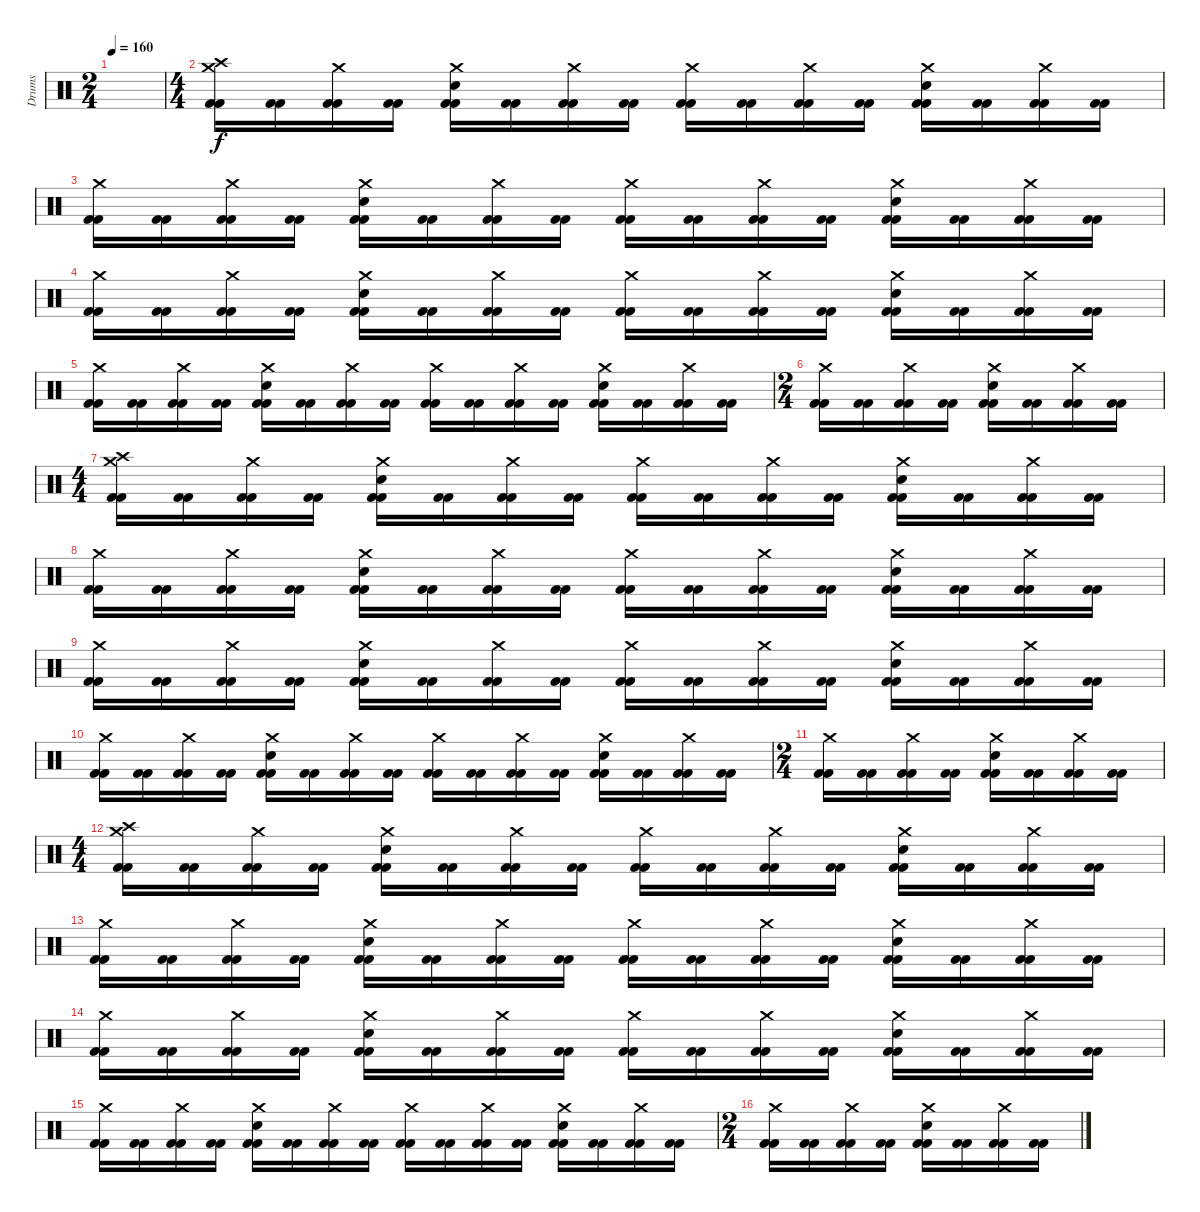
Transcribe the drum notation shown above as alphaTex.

\track ("Drums" "Drums") {instrument percussion}
\staff {score}
\articulation defaults
\ts (2 4)
\tempo 160
\clef neutral
\ks c
|
\ts (4 4)
("Kick (hit) 2" "Crash medium (hit)" "Crash high (hit)" "Kick (hit) 2").16 ("Kick (hit) 2" "Kick (hit) 2").16 ("Kick (hit) 2" "Crash medium (hit)" "Kick (hit) 2").16 ("Kick (hit) 2" "Kick (hit) 2").16 ("Kick (hit) 2" "Crash medium (hit)" "Electric Snare (hit)" "Kick (hit) 2").16 ("Kick (hit) 2" "Kick (hit) 2").16 ("Kick (hit) 2" "Crash medium (hit)" "Kick (hit) 2").16 ("Kick (hit) 2" "Kick (hit) 2").16 ("Kick (hit) 2" "Crash medium (hit)" "Kick (hit) 2").16 ("Kick (hit) 2" "Kick (hit) 2").16 ("Kick (hit) 2" "Crash medium (hit)" "Kick (hit) 2").16 ("Kick (hit) 2" "Kick (hit) 2").16 ("Kick (hit) 2" "Crash medium (hit)" "Electric Snare (hit)" "Kick (hit) 2").16 ("Kick (hit) 2" "Kick (hit) 2").16 ("Kick (hit) 2" "Crash medium (hit)" "Kick (hit) 2").16 ("Kick (hit) 2" "Kick (hit) 2").16 |
("Kick (hit) 2" "Crash medium (hit)" "Kick (hit) 2").16 ("Kick (hit) 2" "Kick (hit) 2").16 ("Kick (hit) 2" "Crash medium (hit)" "Kick (hit) 2").16 ("Kick (hit) 2" "Kick (hit) 2").16 ("Kick (hit) 2" "Crash medium (hit)" "Electric Snare (hit)" "Kick (hit) 2").16 ("Kick (hit) 2" "Kick (hit) 2").16 ("Kick (hit) 2" "Crash medium (hit)" "Kick (hit) 2").16 ("Kick (hit) 2" "Kick (hit) 2").16 ("Kick (hit) 2" "Crash medium (hit)" "Kick (hit) 2").16 ("Kick (hit) 2" "Kick (hit) 2").16 ("Kick (hit) 2" "Crash medium (hit)" "Kick (hit) 2").16 ("Kick (hit) 2" "Kick (hit) 2").16 ("Kick (hit) 2" "Crash medium (hit)" "Electric Snare (hit)" "Kick (hit) 2").16 ("Kick (hit) 2" "Kick (hit) 2").16 ("Kick (hit) 2" "Crash medium (hit)" "Kick (hit) 2").16 ("Kick (hit) 2" "Kick (hit) 2").16 |
("Kick (hit) 2" "Crash medium (hit)" "Kick (hit) 2").16 ("Kick (hit) 2" "Kick (hit) 2").16 ("Kick (hit) 2" "Crash medium (hit)" "Kick (hit) 2").16 ("Kick (hit) 2" "Kick (hit) 2").16 ("Kick (hit) 2" "Crash medium (hit)" "Electric Snare (hit)" "Kick (hit) 2").16 ("Kick (hit) 2" "Kick (hit) 2").16 ("Kick (hit) 2" "Crash medium (hit)" "Kick (hit) 2").16 ("Kick (hit) 2" "Kick (hit) 2").16 ("Kick (hit) 2" "Crash medium (hit)" "Kick (hit) 2").16 ("Kick (hit) 2" "Kick (hit) 2").16 ("Kick (hit) 2" "Crash medium (hit)" "Kick (hit) 2").16 ("Kick (hit) 2" "Kick (hit) 2").16 ("Kick (hit) 2" "Crash medium (hit)" "Electric Snare (hit)" "Kick (hit) 2").16 ("Kick (hit) 2" "Kick (hit) 2").16 ("Kick (hit) 2" "Crash medium (hit)" "Kick (hit) 2").16 ("Kick (hit) 2" "Kick (hit) 2").16 |
("Kick (hit) 2" "Crash medium (hit)" "Kick (hit) 2").16 ("Kick (hit) 2" "Kick (hit) 2").16 ("Kick (hit) 2" "Crash medium (hit)" "Kick (hit) 2").16 ("Kick (hit) 2" "Kick (hit) 2").16 ("Kick (hit) 2" "Crash medium (hit)" "Electric Snare (hit)" "Kick (hit) 2").16 ("Kick (hit) 2" "Kick (hit) 2").16 ("Kick (hit) 2" "Crash medium (hit)" "Kick (hit) 2").16 ("Kick (hit) 2" "Kick (hit) 2").16 ("Kick (hit) 2" "Crash medium (hit)" "Kick (hit) 2").16 ("Kick (hit) 2" "Kick (hit) 2").16 ("Kick (hit) 2" "Crash medium (hit)" "Kick (hit) 2").16 ("Kick (hit) 2" "Kick (hit) 2").16 ("Kick (hit) 2" "Crash medium (hit)" "Electric Snare (hit)" "Kick (hit) 2").16 ("Kick (hit) 2" "Kick (hit) 2").16 ("Kick (hit) 2" "Crash medium (hit)" "Kick (hit) 2").16 ("Kick (hit) 2" "Kick (hit) 2").16 |
\ts (2 4)
("Kick (hit) 2" "Crash medium (hit)" "Kick (hit) 2").16 ("Kick (hit) 2" "Kick (hit) 2").16 ("Kick (hit) 2" "Crash medium (hit)" "Kick (hit) 2").16 ("Kick (hit) 2" "Kick (hit) 2").16 ("Kick (hit) 2" "Crash medium (hit)" "Electric Snare (hit)" "Kick (hit) 2").16 ("Kick (hit) 2" "Kick (hit) 2").16 ("Kick (hit) 2" "Crash medium (hit)" "Kick (hit) 2").16 ("Kick (hit) 2" "Kick (hit) 2").16 |
\ts (4 4)
("Kick (hit) 2" "Crash medium (hit)" "Crash high (hit)" "Kick (hit) 2").16 ("Kick (hit) 2" "Kick (hit) 2").16 ("Kick (hit) 2" "Crash medium (hit)" "Kick (hit) 2").16 ("Kick (hit) 2" "Kick (hit) 2").16 ("Kick (hit) 2" "Crash medium (hit)" "Electric Snare (hit)" "Kick (hit) 2").16 ("Kick (hit) 2" "Kick (hit) 2").16 ("Kick (hit) 2" "Crash medium (hit)" "Kick (hit) 2").16 ("Kick (hit) 2" "Kick (hit) 2").16 ("Kick (hit) 2" "Crash medium (hit)" "Kick (hit) 2").16 ("Kick (hit) 2" "Kick (hit) 2").16 ("Kick (hit) 2" "Crash medium (hit)" "Kick (hit) 2").16 ("Kick (hit) 2" "Kick (hit) 2").16 ("Kick (hit) 2" "Crash medium (hit)" "Electric Snare (hit)" "Kick (hit) 2").16 ("Kick (hit) 2" "Kick (hit) 2").16 ("Kick (hit) 2" "Crash medium (hit)" "Kick (hit) 2").16 ("Kick (hit) 2" "Kick (hit) 2").16 |
("Kick (hit) 2" "Crash medium (hit)" "Kick (hit) 2").16 ("Kick (hit) 2" "Kick (hit) 2").16 ("Kick (hit) 2" "Crash medium (hit)" "Kick (hit) 2").16 ("Kick (hit) 2" "Kick (hit) 2").16 ("Kick (hit) 2" "Crash medium (hit)" "Electric Snare (hit)" "Kick (hit) 2").16 ("Kick (hit) 2" "Kick (hit) 2").16 ("Kick (hit) 2" "Crash medium (hit)" "Kick (hit) 2").16 ("Kick (hit) 2" "Kick (hit) 2").16 ("Kick (hit) 2" "Crash medium (hit)" "Kick (hit) 2").16 ("Kick (hit) 2" "Kick (hit) 2").16 ("Kick (hit) 2" "Crash medium (hit)" "Kick (hit) 2").16 ("Kick (hit) 2" "Kick (hit) 2").16 ("Kick (hit) 2" "Crash medium (hit)" "Electric Snare (hit)" "Kick (hit) 2").16 ("Kick (hit) 2" "Kick (hit) 2").16 ("Kick (hit) 2" "Crash medium (hit)" "Kick (hit) 2").16 ("Kick (hit) 2" "Kick (hit) 2").16 |
("Kick (hit) 2" "Crash medium (hit)" "Kick (hit) 2").16 ("Kick (hit) 2" "Kick (hit) 2").16 ("Kick (hit) 2" "Crash medium (hit)" "Kick (hit) 2").16 ("Kick (hit) 2" "Kick (hit) 2").16 ("Kick (hit) 2" "Crash medium (hit)" "Electric Snare (hit)" "Kick (hit) 2").16 ("Kick (hit) 2" "Kick (hit) 2").16 ("Kick (hit) 2" "Crash medium (hit)" "Kick (hit) 2").16 ("Kick (hit) 2" "Kick (hit) 2").16 ("Kick (hit) 2" "Crash medium (hit)" "Kick (hit) 2").16 ("Kick (hit) 2" "Kick (hit) 2").16 ("Kick (hit) 2" "Crash medium (hit)" "Kick (hit) 2").16 ("Kick (hit) 2" "Kick (hit) 2").16 ("Kick (hit) 2" "Crash medium (hit)" "Electric Snare (hit)" "Kick (hit) 2").16 ("Kick (hit) 2" "Kick (hit) 2").16 ("Kick (hit) 2" "Crash medium (hit)" "Kick (hit) 2").16 ("Kick (hit) 2" "Kick (hit) 2").16 |
("Kick (hit) 2" "Crash medium (hit)" "Kick (hit) 2").16 ("Kick (hit) 2" "Kick (hit) 2").16 ("Kick (hit) 2" "Crash medium (hit)" "Kick (hit) 2").16 ("Kick (hit) 2" "Kick (hit) 2").16 ("Kick (hit) 2" "Crash medium (hit)" "Electric Snare (hit)" "Kick (hit) 2").16 ("Kick (hit) 2" "Kick (hit) 2").16 ("Kick (hit) 2" "Crash medium (hit)" "Kick (hit) 2").16 ("Kick (hit) 2" "Kick (hit) 2").16 ("Kick (hit) 2" "Crash medium (hit)" "Kick (hit) 2").16 ("Kick (hit) 2" "Kick (hit) 2").16 ("Kick (hit) 2" "Crash medium (hit)" "Kick (hit) 2").16 ("Kick (hit) 2" "Kick (hit) 2").16 ("Kick (hit) 2" "Crash medium (hit)" "Electric Snare (hit)" "Kick (hit) 2").16 ("Kick (hit) 2" "Kick (hit) 2").16 ("Kick (hit) 2" "Crash medium (hit)" "Kick (hit) 2").16 ("Kick (hit) 2" "Kick (hit) 2").16 |
\ts (2 4)
("Kick (hit) 2" "Crash medium (hit)" "Kick (hit) 2").16 ("Kick (hit) 2" "Kick (hit) 2").16 ("Kick (hit) 2" "Crash medium (hit)" "Kick (hit) 2").16 ("Kick (hit) 2" "Kick (hit) 2").16 ("Kick (hit) 2" "Crash medium (hit)" "Electric Snare (hit)" "Kick (hit) 2").16 ("Kick (hit) 2" "Kick (hit) 2").16 ("Kick (hit) 2" "Crash medium (hit)" "Kick (hit) 2").16 ("Kick (hit) 2" "Kick (hit) 2").16 |
\ts (4 4)
("Kick (hit) 2" "Crash medium (hit)" "Crash high (hit)" "Kick (hit) 2").16 ("Kick (hit) 2" "Kick (hit) 2").16 ("Kick (hit) 2" "Crash medium (hit)" "Kick (hit) 2").16 ("Kick (hit) 2" "Kick (hit) 2").16 ("Kick (hit) 2" "Crash medium (hit)" "Electric Snare (hit)" "Kick (hit) 2").16 ("Kick (hit) 2" "Kick (hit) 2").16 ("Kick (hit) 2" "Crash medium (hit)" "Kick (hit) 2").16 ("Kick (hit) 2" "Kick (hit) 2").16 ("Kick (hit) 2" "Crash medium (hit)" "Kick (hit) 2").16 ("Kick (hit) 2" "Kick (hit) 2").16 ("Kick (hit) 2" "Crash medium (hit)" "Kick (hit) 2").16 ("Kick (hit) 2" "Kick (hit) 2").16 ("Kick (hit) 2" "Crash medium (hit)" "Electric Snare (hit)" "Kick (hit) 2").16 ("Kick (hit) 2" "Kick (hit) 2").16 ("Kick (hit) 2" "Crash medium (hit)" "Kick (hit) 2").16 ("Kick (hit) 2" "Kick (hit) 2").16 |
("Kick (hit) 2" "Crash medium (hit)" "Kick (hit) 2").16 ("Kick (hit) 2" "Kick (hit) 2").16 ("Kick (hit) 2" "Crash medium (hit)" "Kick (hit) 2").16 ("Kick (hit) 2" "Kick (hit) 2").16 ("Kick (hit) 2" "Crash medium (hit)" "Electric Snare (hit)" "Kick (hit) 2").16 ("Kick (hit) 2" "Kick (hit) 2").16 ("Kick (hit) 2" "Crash medium (hit)" "Kick (hit) 2").16 ("Kick (hit) 2" "Kick (hit) 2").16 ("Kick (hit) 2" "Crash medium (hit)" "Kick (hit) 2").16 ("Kick (hit) 2" "Kick (hit) 2").16 ("Kick (hit) 2" "Crash medium (hit)" "Kick (hit) 2").16 ("Kick (hit) 2" "Kick (hit) 2").16 ("Kick (hit) 2" "Crash medium (hit)" "Electric Snare (hit)" "Kick (hit) 2").16 ("Kick (hit) 2" "Kick (hit) 2").16 ("Kick (hit) 2" "Crash medium (hit)" "Kick (hit) 2").16 ("Kick (hit) 2" "Kick (hit) 2").16 |
("Kick (hit) 2" "Crash medium (hit)" "Kick (hit) 2").16 ("Kick (hit) 2" "Kick (hit) 2").16 ("Kick (hit) 2" "Crash medium (hit)" "Kick (hit) 2").16 ("Kick (hit) 2" "Kick (hit) 2").16 ("Kick (hit) 2" "Crash medium (hit)" "Electric Snare (hit)" "Kick (hit) 2").16 ("Kick (hit) 2" "Kick (hit) 2").16 ("Kick (hit) 2" "Crash medium (hit)" "Kick (hit) 2").16 ("Kick (hit) 2" "Kick (hit) 2").16 ("Kick (hit) 2" "Crash medium (hit)" "Kick (hit) 2").16 ("Kick (hit) 2" "Kick (hit) 2").16 ("Kick (hit) 2" "Crash medium (hit)" "Kick (hit) 2").16 ("Kick (hit) 2" "Kick (hit) 2").16 ("Kick (hit) 2" "Crash medium (hit)" "Electric Snare (hit)" "Kick (hit) 2").16 ("Kick (hit) 2" "Kick (hit) 2").16 ("Kick (hit) 2" "Crash medium (hit)" "Kick (hit) 2").16 ("Kick (hit) 2" "Kick (hit) 2").16 |
("Kick (hit) 2" "Crash medium (hit)" "Kick (hit) 2").16 ("Kick (hit) 2" "Kick (hit) 2").16 ("Kick (hit) 2" "Crash medium (hit)" "Kick (hit) 2").16 ("Kick (hit) 2" "Kick (hit) 2").16 ("Kick (hit) 2" "Crash medium (hit)" "Electric Snare (hit)" "Kick (hit) 2").16 ("Kick (hit) 2" "Kick (hit) 2").16 ("Kick (hit) 2" "Crash medium (hit)" "Kick (hit) 2").16 ("Kick (hit) 2" "Kick (hit) 2").16 ("Kick (hit) 2" "Crash medium (hit)" "Kick (hit) 2").16 ("Kick (hit) 2" "Kick (hit) 2").16 ("Kick (hit) 2" "Crash medium (hit)" "Kick (hit) 2").16 ("Kick (hit) 2" "Kick (hit) 2").16 ("Kick (hit) 2" "Crash medium (hit)" "Electric Snare (hit)" "Kick (hit) 2").16 ("Kick (hit) 2" "Kick (hit) 2").16 ("Kick (hit) 2" "Crash medium (hit)" "Kick (hit) 2").16 ("Kick (hit) 2" "Kick (hit) 2").16 |
\ts (2 4)
("Kick (hit) 2" "Crash medium (hit)" "Kick (hit) 2").16 ("Kick (hit) 2" "Kick (hit) 2").16 ("Kick (hit) 2" "Crash medium (hit)" "Kick (hit) 2").16 ("Kick (hit) 2" "Kick (hit) 2").16 ("Kick (hit) 2" "Crash medium (hit)" "Electric Snare (hit)" "Kick (hit) 2").16 ("Kick (hit) 2" "Kick (hit) 2").16 ("Kick (hit) 2" "Crash medium (hit)" "Kick (hit) 2").16 ("Kick (hit) 2" "Kick (hit) 2").16
